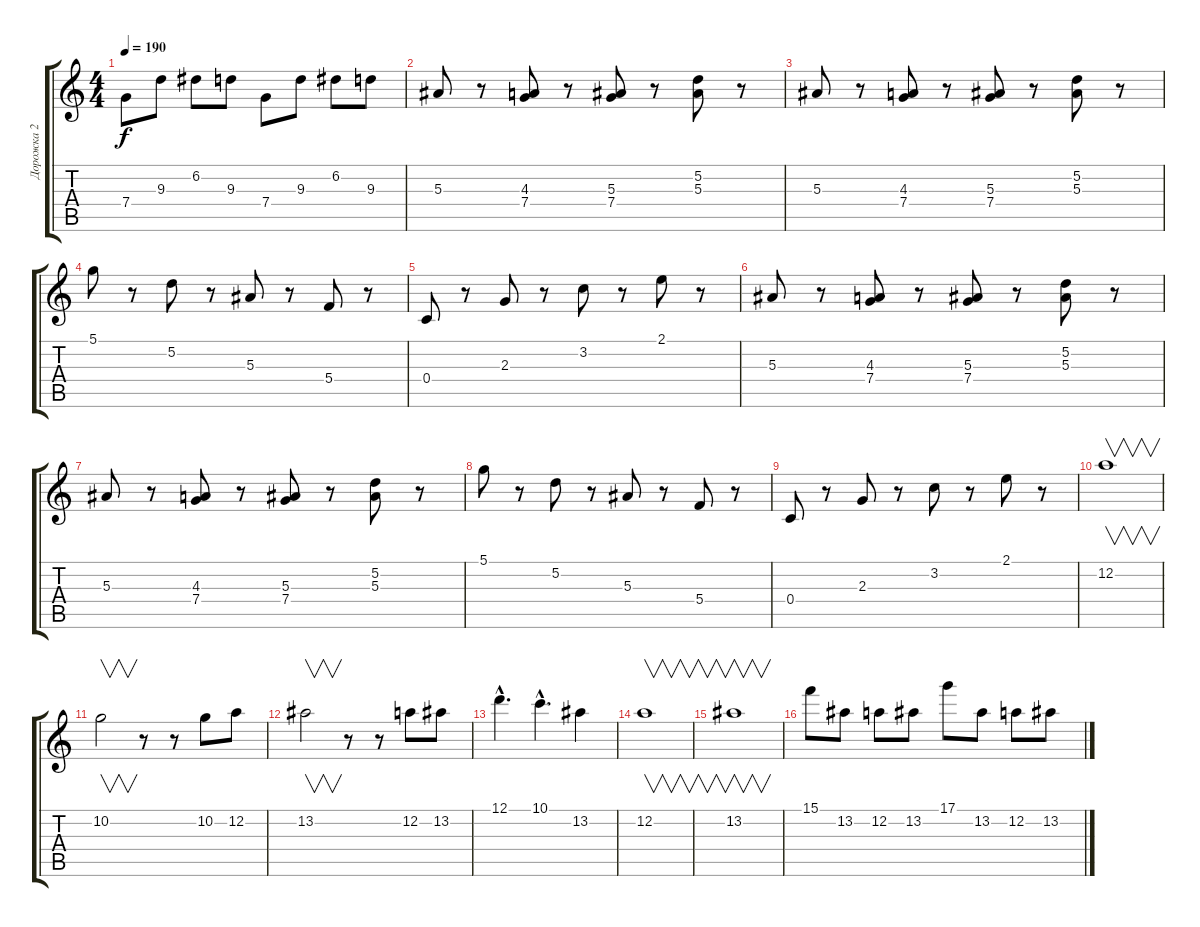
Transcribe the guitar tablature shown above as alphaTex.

\track ("Дорожка 2" "Дорожка 2") {instrument distortionguitar}
\staff {score tabs}
\tuning (D4 A3 F3 C3 G2 D2) {hide}
\ts (4 4)
\tempo 190
\clef g2
\ks c
7.4.8{dy f} 9.3.8 6.2.8 9.3.8 7.4.8 9.3.8 6.2.8 9.3.8 |
5.3.8 r.8 (4.3 7.4).8 r.8 (5.3 7.4).8 r.8 (5.2 5.3).8 r.8 |
5.3.8 r.8 (4.3 7.4).8 r.8 (5.3 7.4).8 r.8 (5.2 5.3).8 r.8 |
5.1.8 r.8 5.2.8 r.8 5.3.8 r.8 5.4.8 r.8 |
0.4.8 r.8 2.3.8 r.8 3.2.8 r.8 2.1.8 r.8 |
5.3.8 r.8 (4.3 7.4).8 r.8 (5.3 7.4).8 r.8 (5.2 5.3).8 r.8 |
5.3.8 r.8 (4.3 7.4).8 r.8 (5.3 7.4).8 r.8 (5.2 5.3).8 r.8 |
5.1.8 r.8 5.2.8 r.8 5.3.8 r.8 5.4.8 r.8 |
0.4.8 r.8 2.3.8 r.8 3.2.8 r.8 2.1.8 r.8 |
12.2.1{v} |
10.2.2{v} r.8 r.8 10.2.8 12.2.8 |
13.2.2{v} r.8 r.8 12.2.8 13.2.8 |
12.1{hac}.4{d} 10.1{hac}.4{d} 13.2.4 |
12.2.1{v} |
13.2.1{v} |
15.1.8 13.2.8 12.2.8 13.2.8 17.1.8 13.2.8 12.2.8 13.2.8
